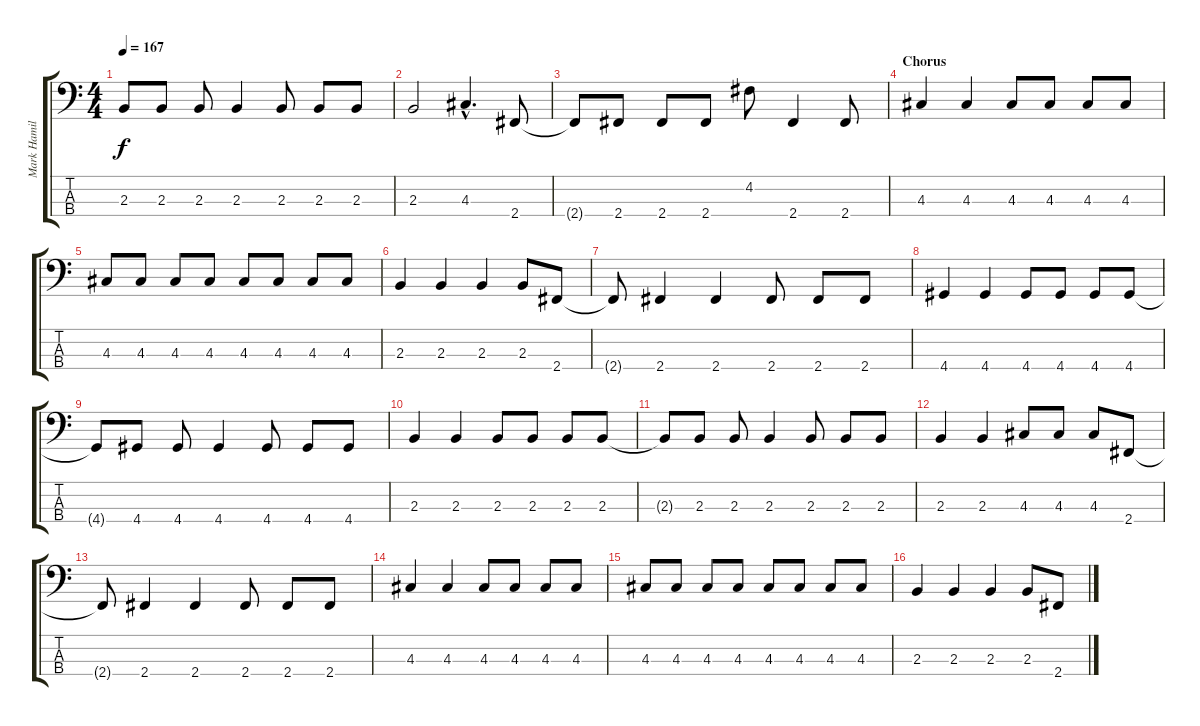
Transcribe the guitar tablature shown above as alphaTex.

\track ("Mark Hamilton" "Mark Hamil") {instrument electricbasspick}
\staff {score tabs}
\tuning (G2 D2 A1 E1) {hide}
\ts (4 4)
\tempo 167
\clef f4
\ks c
2.3{t}.8{dy f} 2.3.8 2.3.8 2.3.4 2.3.8 2.3.8 2.3.8 |
2.3.2 4.3{hac}.4{d} 2.4.8 |
2.4{t}.8 2.4.8 2.4.8 2.4.8 4.2.8 2.4.4 2.4.8 |
\section ("" "Chorus")
4.3.4 4.3.4 4.3.8 4.3.8 4.3.8 4.3.8 |
4.3.8 4.3.8 4.3.8 4.3.8 4.3.8 4.3.8 4.3.8 4.3.8 |
2.3.4 2.3.4 2.3.4 2.3.8 2.4.8 |
2.4{t}.8 2.4.4 2.4.4 2.4.8 2.4.8 2.4.8 |
4.4.4 4.4.4 4.4.8 4.4.8 4.4.8 4.4.8 |
4.4{t}.8 4.4.8 4.4.8 4.4.4 4.4.8 4.4.8 4.4.8 |
2.3.4 2.3.4 2.3.8 2.3.8 2.3.8 2.3.8 |
2.3{t}.8 2.3.8 2.3.8 2.3.4 2.3.8 2.3.8 2.3.8 |
2.3.4 2.3.4 4.3.8 4.3.8 4.3.8 2.4.8 |
2.4{t}.8 2.4.4 2.4.4 2.4.8 2.4.8 2.4.8 |
4.3.4 4.3.4 4.3.8 4.3.8 4.3.8 4.3.8 |
4.3.8 4.3.8 4.3.8 4.3.8 4.3.8 4.3.8 4.3.8 4.3.8 |
2.3.4 2.3.4 2.3.4 2.3.8 2.4.8
